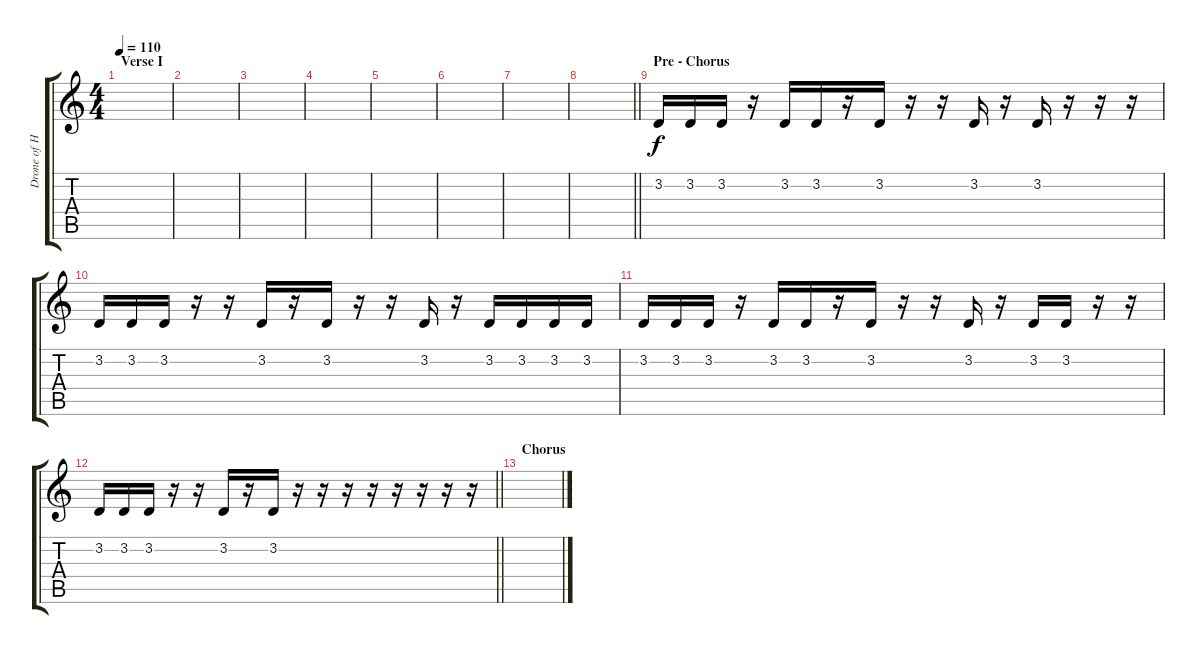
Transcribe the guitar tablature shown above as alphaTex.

\track ("Drone of H.-G." "Drone of H") {instrument brasssection}
\staff {score tabs}
\tuning (E4 B3 G3 D3 A2 E2) {hide}
\ts (4 4)
\section ("" "Verse I")
\tempo 110
\clef g2
\ks c
|
|
|
|
|
|
|
\barLineRight lightlight
|
\section ("" "Pre - Chorus")
3.2.16 3.2.16 3.2.16 r.16 3.2.16 3.2.16 r.16 3.2.16 r.16 r.16 3.2.16 r.16 3.2.16 r.16 r.16 r.16 |
3.2.16 3.2.16 3.2.16 r.16 r.16 3.2.16 r.16 3.2.16 r.16 r.16 3.2.16 r.16 3.2.16 3.2.16 3.2.16 3.2.16 |
3.2.16 3.2.16 3.2.16 r.16 3.2.16 3.2.16 r.16 3.2.16 r.16 r.16 3.2.16 r.16 3.2.16 3.2.16 r.16 r.16 |
\barLineRight lightlight
3.2.16 3.2.16 3.2.16 r.16 r.16 3.2.16 r.16 3.2.16 r.16 r.16 r.16 r.16 r.16 r.16 r.16 r.16 |
\section ("" "Chorus")
